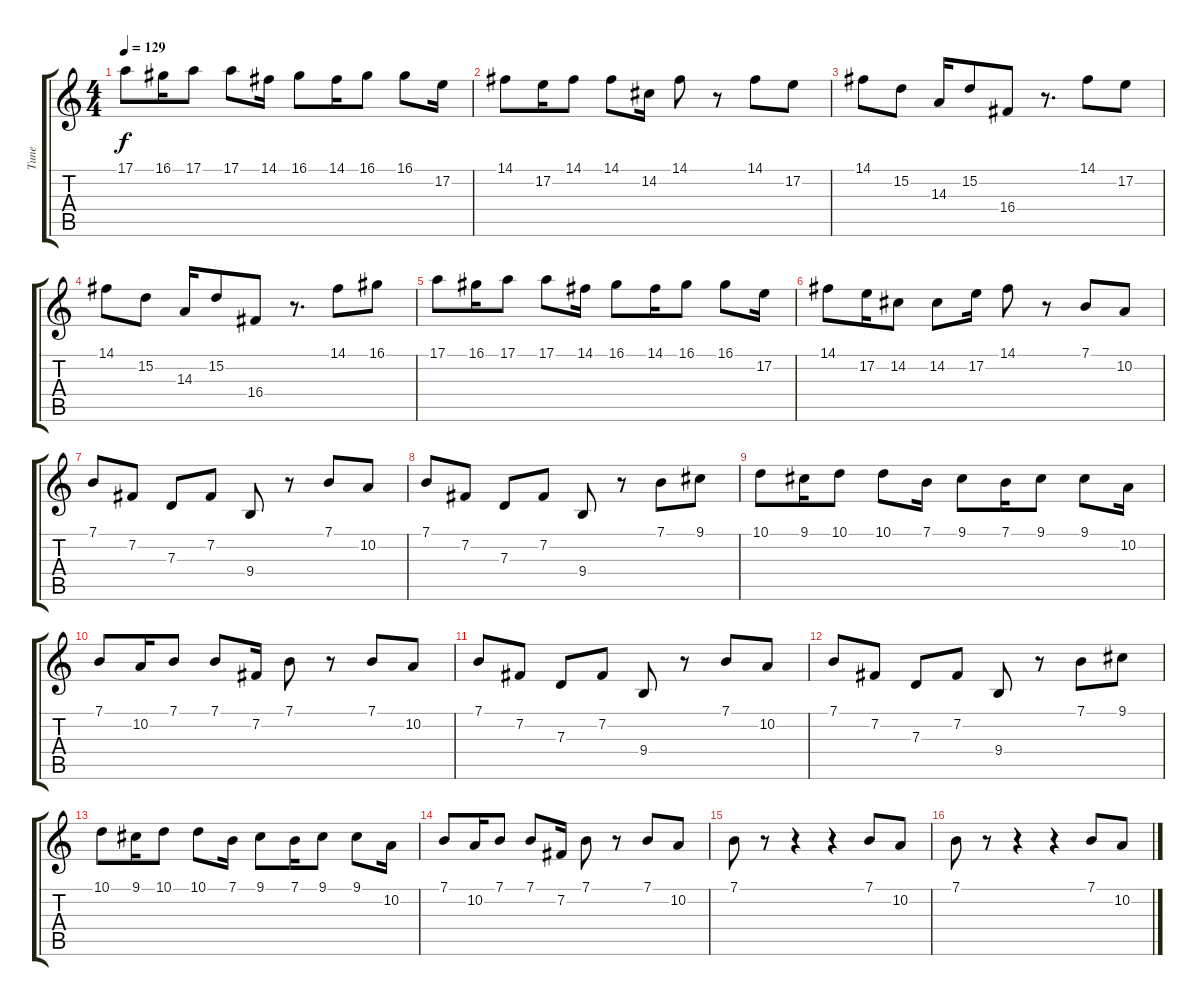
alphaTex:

\track ("Tune" "Tune") {instrument lead1square}
\staff {score tabs}
\tuning (E4 B3 G3 D3 A2 E2) {hide}
\ts (4 4)
\tempo 129
\clef g2
\ks c
17.1.8{dy f} 16.1.16 17.1.8 17.1.8 14.1.16 16.1.8 14.1.16 16.1.8 16.1.8 17.2.16 |
14.1.8 17.2.16 14.1.8 14.1.8 14.2.16 14.1.8 r.8 14.1.8 17.2.8 |
14.1.8 15.2.8 14.3.16 15.2.8 16.4.8 r.8{d} 14.1.8 17.2.8 |
14.1.8 15.2.8 14.3.16 15.2.8 16.4.8 r.8{d} 14.1.8 16.1.8 |
17.1.8 16.1.16 17.1.8 17.1.8 14.1.16 16.1.8 14.1.16 16.1.8 16.1.8 17.2.16 |
14.1.8 17.2.16 14.2.8 14.2.8 17.2.16 14.1.8 r.8 7.1.8 10.2.8 |
7.1.8 7.2.8 7.3.8 7.2.8 9.4.8 r.8 7.1.8 10.2.8 |
7.1.8 7.2.8 7.3.8 7.2.8 9.4.8 r.8 7.1.8 9.1.8 |
10.1.8 9.1.16 10.1.8 10.1.8 7.1.16 9.1.8 7.1.16 9.1.8 9.1.8 10.2.16 |
7.1.8 10.2.16 7.1.8 7.1.8 7.2.16 7.1.8 r.8 7.1.8 10.2.8 |
7.1.8 7.2.8 7.3.8 7.2.8 9.4.8 r.8 7.1.8 10.2.8 |
7.1.8 7.2.8 7.3.8 7.2.8 9.4.8 r.8 7.1.8 9.1.8 |
10.1.8 9.1.16 10.1.8 10.1.8 7.1.16 9.1.8 7.1.16 9.1.8 9.1.8 10.2.16 |
7.1.8 10.2.16 7.1.8 7.1.8 7.2.16 7.1.8 r.8 7.1.8 10.2.8 |
7.1.8 r.8 r.4 r.4 7.1.8 10.2.8 |
7.1.8 r.8 r.4 r.4 7.1.8 10.2.8
